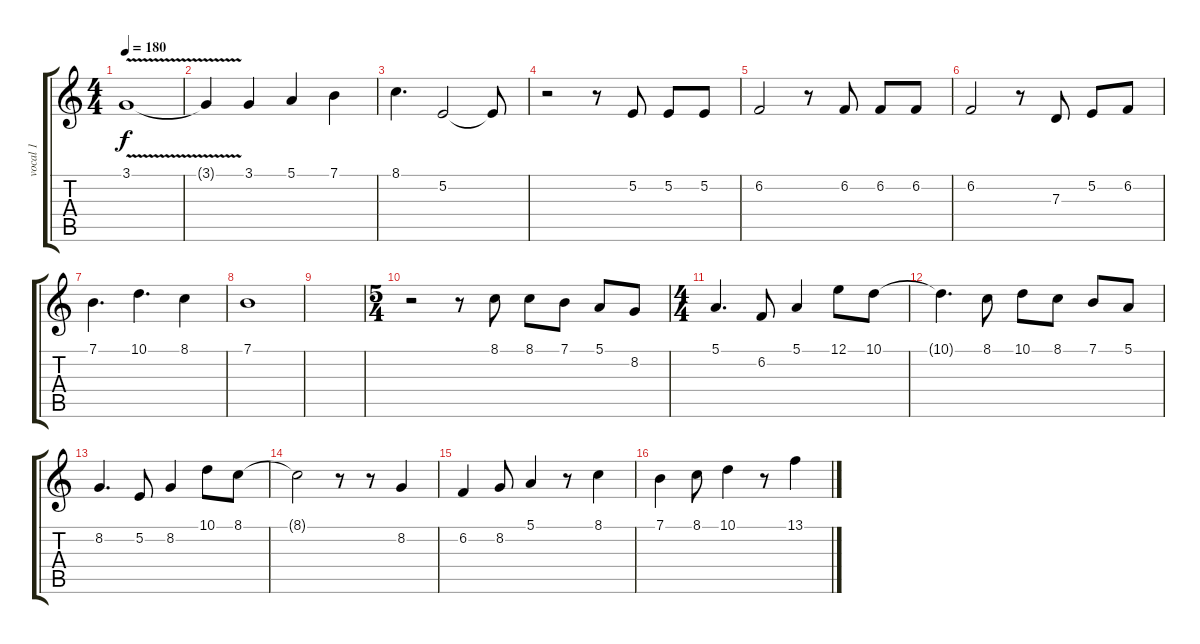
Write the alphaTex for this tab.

\track ("vocal 1" "vocal 1") {instrument sopranosax}
\staff {score tabs}
\tuning (E4 B3 G3 D3 A2 E2) {hide}
\ts (4 4)
\tempo 180
\clef g2
\ks c
3.1{v}.1{dy f} |
3.1{t}.4 3.1.4 5.1.4 7.1.4 |
8.1.4{d} 5.2.2 5.2{t}.8 |
r.2 r.8 5.2.8 5.2.8 5.2.8 |
6.2.2 r.8 6.2.8 6.2.8 6.2.8 |
6.2.2 r.8 7.3.8 5.2.8 6.2.8 |
7.1.4{d} 10.1.4{d} 8.1.4 |
7.1.1 |
|
\ts (5 4)
r.2 r.8 8.1.8 8.1.8 7.1.8 5.1.8 8.2.8 |
\ts (4 4)
5.1.4{d} 6.2.8 5.1.4 12.1.8 10.1.8 |
10.1{t}.4{d} 8.1.8 10.1.8 8.1.8 7.1.8 5.1.8 |
8.2.4{d} 5.2.8 8.2.4 10.1.8 8.1.8 |
8.1{t}.2 r.8 r.8 8.2.4 |
6.2.4 8.2.8 5.1.4 r.8 8.1.4 |
7.1.4 8.1.8 10.1.4 r.8 13.1.4
